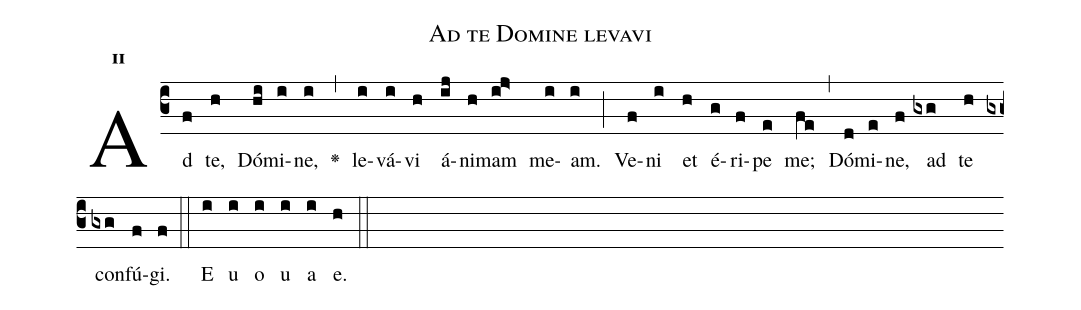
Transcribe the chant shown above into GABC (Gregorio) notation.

name:Ad te Domine levavi;
office-part:Antiphona;
mode:2;
%%
initial-style: 1;
name: Ad te Domine levavi;
book: Antiphonae & Responsoria/Tomus I, p. 61;
occasion: Post diem 16 Dec Feria V;
office-part: Laudes Ant 1;
user-notes: ;
commentary: ;
annotation: 2*-4a;
centering-scheme: english;
fontsize: 12;
font: OFLSortsMillGoudy;
height: 11;
width: 4.5;
%%
(c3)Ad(f) te,(h) Dó(hi)mi(i)ne,(i) <v>\greheightstar</v>(,) le(i)vá(i)vi(h) á(ij)ni(h)mam(ij>) me(i)am.(i) (;) Ve(f)ni(i) et(h) é(g)ri(f)pe(e) me;(fe) (,) Dó(d)mi(e)ne,(f) ad(gxg) te(h) con(gxg)fú(f)gi.(f) (::)
E(i) u(i) o(i) u(i) a(i) e.(h) (::)
